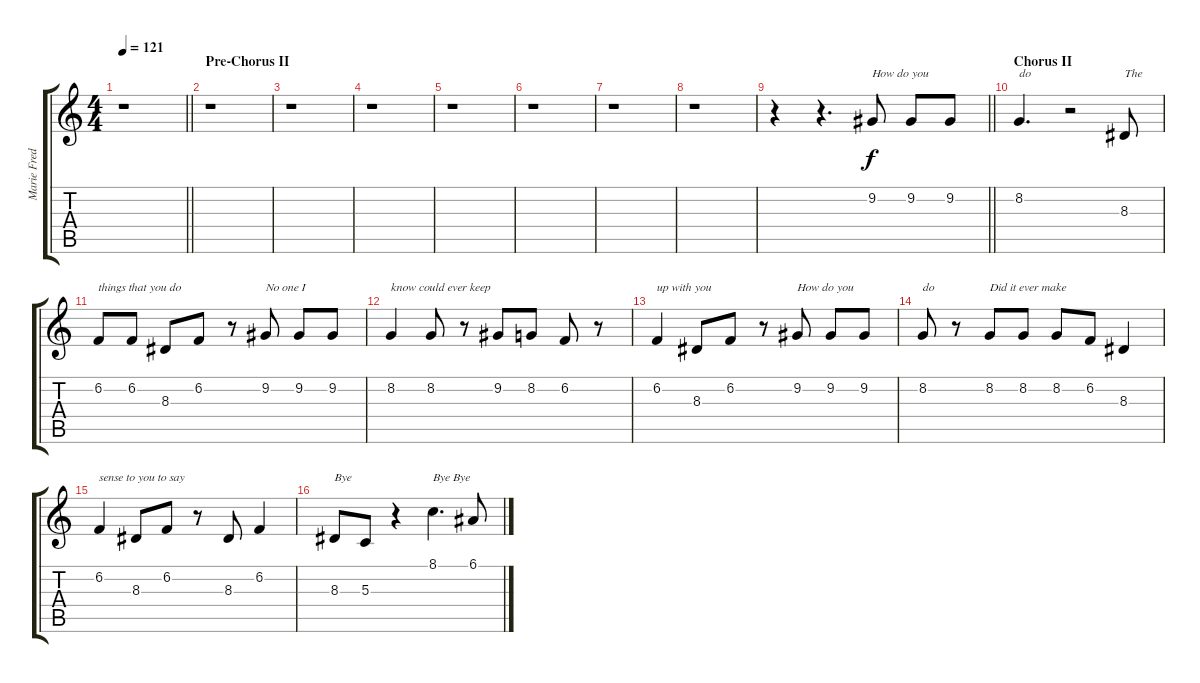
\track ("Marie Fredriksson" "Marie Fred") {instrument altosax}
\staff {score tabs}
\tuning (E4 B3 G3 D3 A2 E2) {hide}
\ts (4 4)
\tempo 121
\clef g2
\barLineRight lightlight
\ks c
r.1{dy f} |
\section ("" "Pre-Chorus II")
r.1 |
r.1 |
r.1 |
r.1 |
r.1 |
r.1 |
r.1 |
\barLineRight lightlight
r.4 r.4{d} 9.2.8{txt "How do you"} 9.2.8 9.2.8 |
\section ("" "Chorus II")
8.2.4{d txt "do"} r.2 8.3.8{txt "The"} |
6.2.8{txt "things that you do"} 6.2.8 8.3.8 6.2.8 r.8 9.2.8{txt "No one I"} 9.2.8 9.2.8 |
8.2.4{txt "know could ever keep"} 8.2.8 r.8 9.2.8 8.2.8 6.2.8 r.8 |
6.2.4{txt "up with you"} 8.3.8 6.2.8 r.8 9.2.8{txt "How do you"} 9.2.8 9.2.8 |
8.2.8{txt "do"} r.8 8.2.8{txt "Did it ever make"} 8.2.8 8.2.8 6.2.8 8.3.4 |
6.2.4{txt "sense to you to say"} 8.3.8 6.2.8 r.8 8.3.8 6.2.4 |
8.3.8{txt "Bye"} 5.3.8 r.4 8.1.4{d txt "Bye Bye"} 6.1.8
